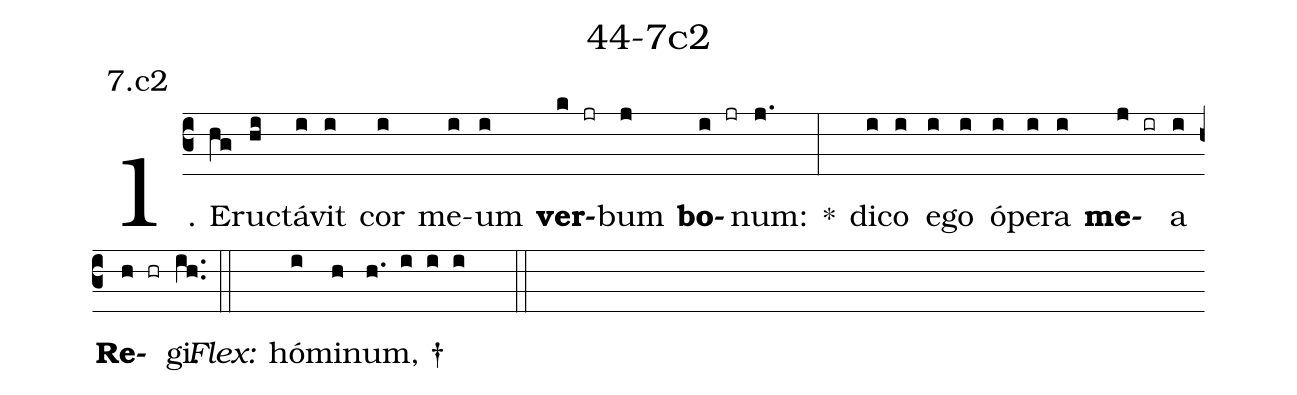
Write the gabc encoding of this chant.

name: 44-7c2;
annotation: 7.c2;
%%
(c3)1. E(hg)ruc(hi)tá(i)vit(i) cor(i) me(i)um(i) <b>ver</b>(k jr)bum(j) <b>bo</b>(i jr)num:(j.) *(:) di(i)co(i) e(i)go(i) ó(i)pe(i)ra(i) <b>me</b>(j ir)a(i) <b>Re</b>(h hr)gi.(ih..) (::)
<i>Flex:</i>()  hó(i)mi(h)num, †(h. i i i  ::)
